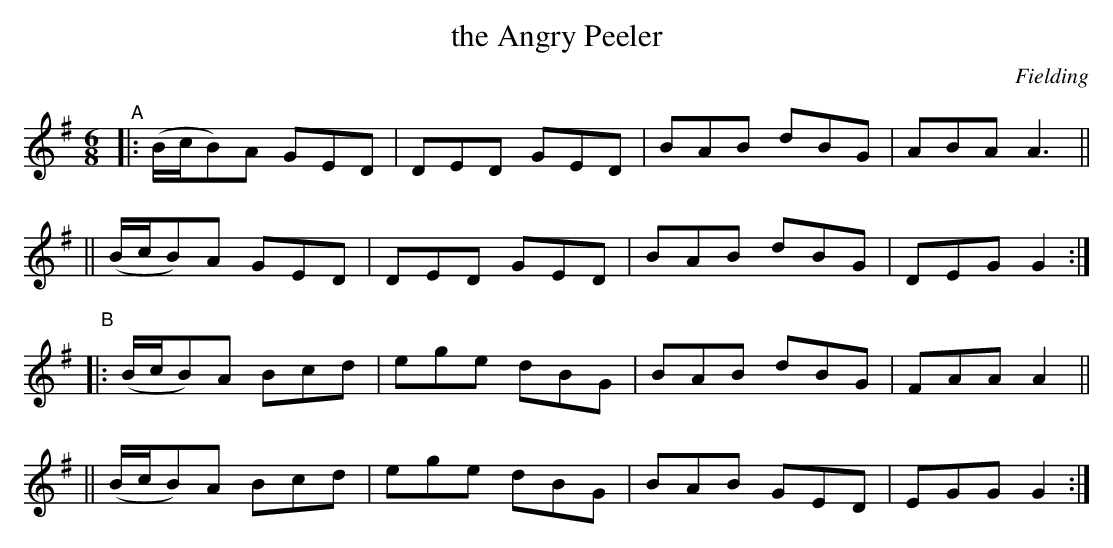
X:1
T: the Angry Peeler
O: Fielding
M: 6/8
L: 1/8
K: G
"^A"\
|: (B/c/B)A GED | DED GED | BAB dBG | ABA A3 ||
|| (B/c/B)A GED | DED GED | BAB dBG | DEG G2 :|
"^B"\
|: (B/c/B)A Bcd | ege dBG | BAB dBG | FAA A2 ||
|| (B/c/B)A Bcd | ege dBG | BAB GED | EGG G2 :|
